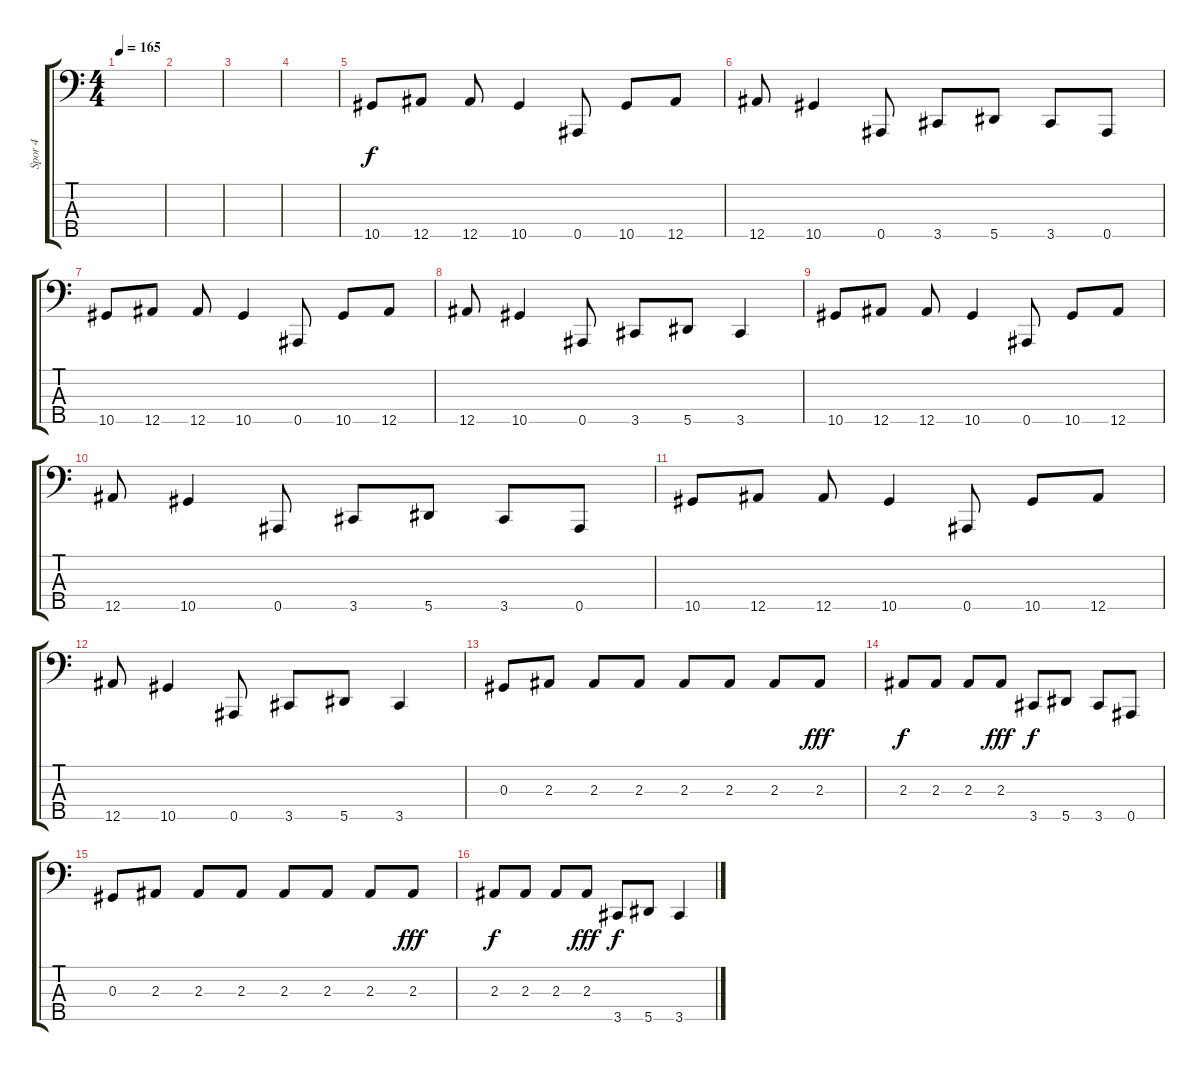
\track ("Spor 4" "Spor 4") {instrument electricbasspick}
\staff {score tabs}
\tuning (Gb2 Db2 Ab1 Eb1 Bb0) {hide}
\ts (4 4)
\tempo 165
\clef f4
\ks c
|
|
|
|
10.5.8 12.5.8 12.5.8 10.5.4 0.5.8 10.5.8 12.5.8 |
12.5.8 10.5.4 0.5.8 3.5.8 5.5.8 3.5.8 0.5.8 |
10.5.8 12.5.8 12.5.8 10.5.4 0.5.8 10.5.8 12.5.8 |
12.5.8 10.5.4 0.5.8 3.5.8 5.5.8 3.5.4 |
10.5.8 12.5.8 12.5.8 10.5.4 0.5.8 10.5.8 12.5.8 |
12.5.8 10.5.4 0.5.8 3.5.8 5.5.8 3.5.8 0.5.8 |
10.5.8 12.5.8 12.5.8 10.5.4 0.5.8 10.5.8 12.5.8 |
12.5.8 10.5.4 0.5.8 3.5.8 5.5.8 3.5.4 |
0.3.8 2.3.8 2.3.8 2.3.8 2.3.8 2.3.8 2.3.8 2.3.8{dy fff} |
2.3.8{dy f} 2.3.8 2.3.8 2.3.8{dy fff} 3.5.8{dy f} 5.5.8 3.5.8 0.5.8 |
0.3.8 2.3.8 2.3.8 2.3.8 2.3.8 2.3.8 2.3.8 2.3.8{dy fff} |
2.3.8{dy f} 2.3.8 2.3.8 2.3.8{dy fff} 3.5.8{dy f} 5.5.8 3.5.4
